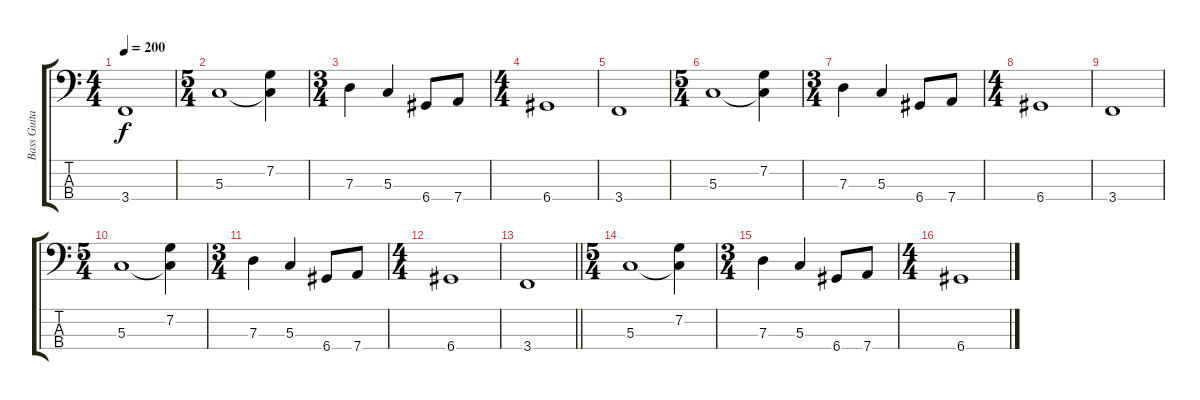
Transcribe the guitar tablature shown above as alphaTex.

\track ("Bass Guitar" "Bass Guita") {instrument electricbassfinger}
\staff {score tabs}
\tuning (F2 C2 G1 D1) {hide}
\ts (4 4)
\tempo 200
\clef f4
\ks c
3.4.1{dy f} |
\ts (5 4)
5.3.1 (7.2 5.3{t}).4 |
\ts (3 4)
7.3.4 5.3.4 6.4.8 7.4.8 |
\ts (4 4)
6.4.1 |
3.4.1 |
\ts (5 4)
5.3.1 (7.2 5.3{t}).4 |
\ts (3 4)
7.3.4 5.3.4 6.4.8 7.4.8 |
\ts (4 4)
6.4.1 |
3.4.1 |
\ts (5 4)
5.3.1 (7.2 5.3{t}).4 |
\ts (3 4)
7.3.4 5.3.4 6.4.8 7.4.8 |
\ts (4 4)
6.4.1 |
\barLineRight lightlight
3.4.1 |
\ts (5 4)
5.3.1 (7.2 5.3{t}).4 |
\ts (3 4)
7.3.4 5.3.4 6.4.8 7.4.8 |
\ts (4 4)
6.4.1
